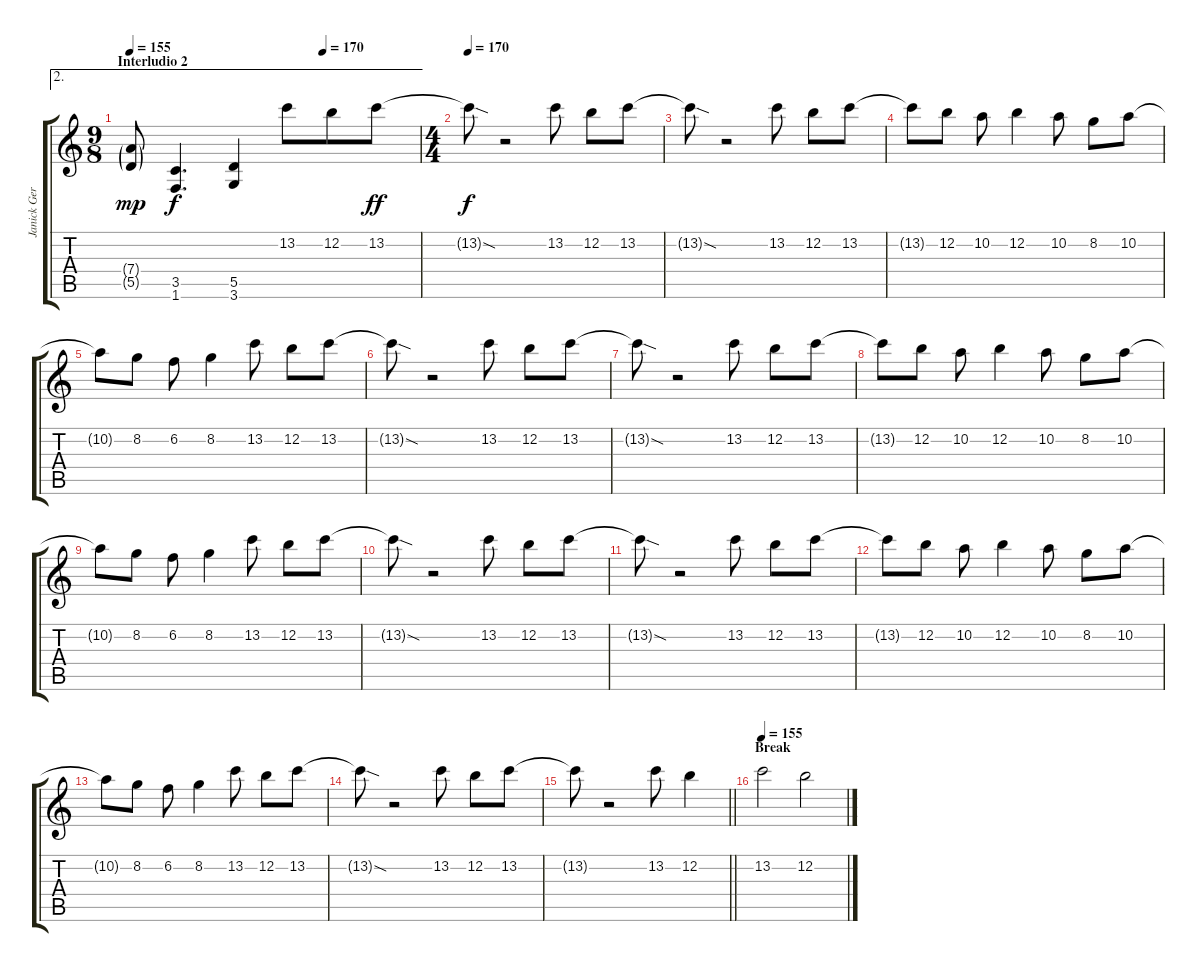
\track ("Janick Gers" "Janick Ger") {instrument distortionguitar}
\staff {score tabs}
\tuning (E4 B3 G3 D3 A2 E2) {hide}
\ae 2
\ts (9 8)
\section ("" "Interludio 2")
\tempo 155
\tempo (170 0.6666666666666666)
\clef g2
\ks c
(7.4{g} 5.5{g}).8{dy mp} (3.5 1.6).4{d dy f} (5.5 3.6).4 13.2.8 12.2.8 13.2.8{dy ff} |
\ts (4 4)
\tempo 170
13.2{sod t}.8{dy f} r.2 13.2.8 12.2.8 13.2.8 |
13.2{sod t}.8 r.2 13.2.8 12.2.8 13.2.8 |
13.2{t}.8 12.2.8 10.2.8 12.2.4 10.2.8 8.2.8 10.2.8 |
10.2{t}.8 8.2.8 6.2.8 8.2.4 13.2.8 12.2.8 13.2.8 |
13.2{sod t}.8 r.2 13.2.8 12.2.8 13.2.8 |
13.2{sod t}.8 r.2 13.2.8 12.2.8 13.2.8 |
13.2{t}.8 12.2.8 10.2.8 12.2.4 10.2.8 8.2.8 10.2.8 |
10.2{t}.8 8.2.8 6.2.8 8.2.4 13.2.8 12.2.8 13.2.8 |
13.2{sod t}.8 r.2 13.2.8 12.2.8 13.2.8 |
13.2{sod t}.8 r.2 13.2.8 12.2.8 13.2.8 |
13.2{t}.8 12.2.8 10.2.8 12.2.4 10.2.8 8.2.8 10.2.8 |
10.2{t}.8 8.2.8 6.2.8 8.2.4 13.2.8 12.2.8 13.2.8 |
13.2{sod t}.8 r.2 13.2.8 12.2.8 13.2.8 |
\barLineRight lightlight
13.2{t}.8 r.2 13.2.8 12.2.4 |
\section ("" "Break")
\tempo 155
13.2.2 12.2.2
